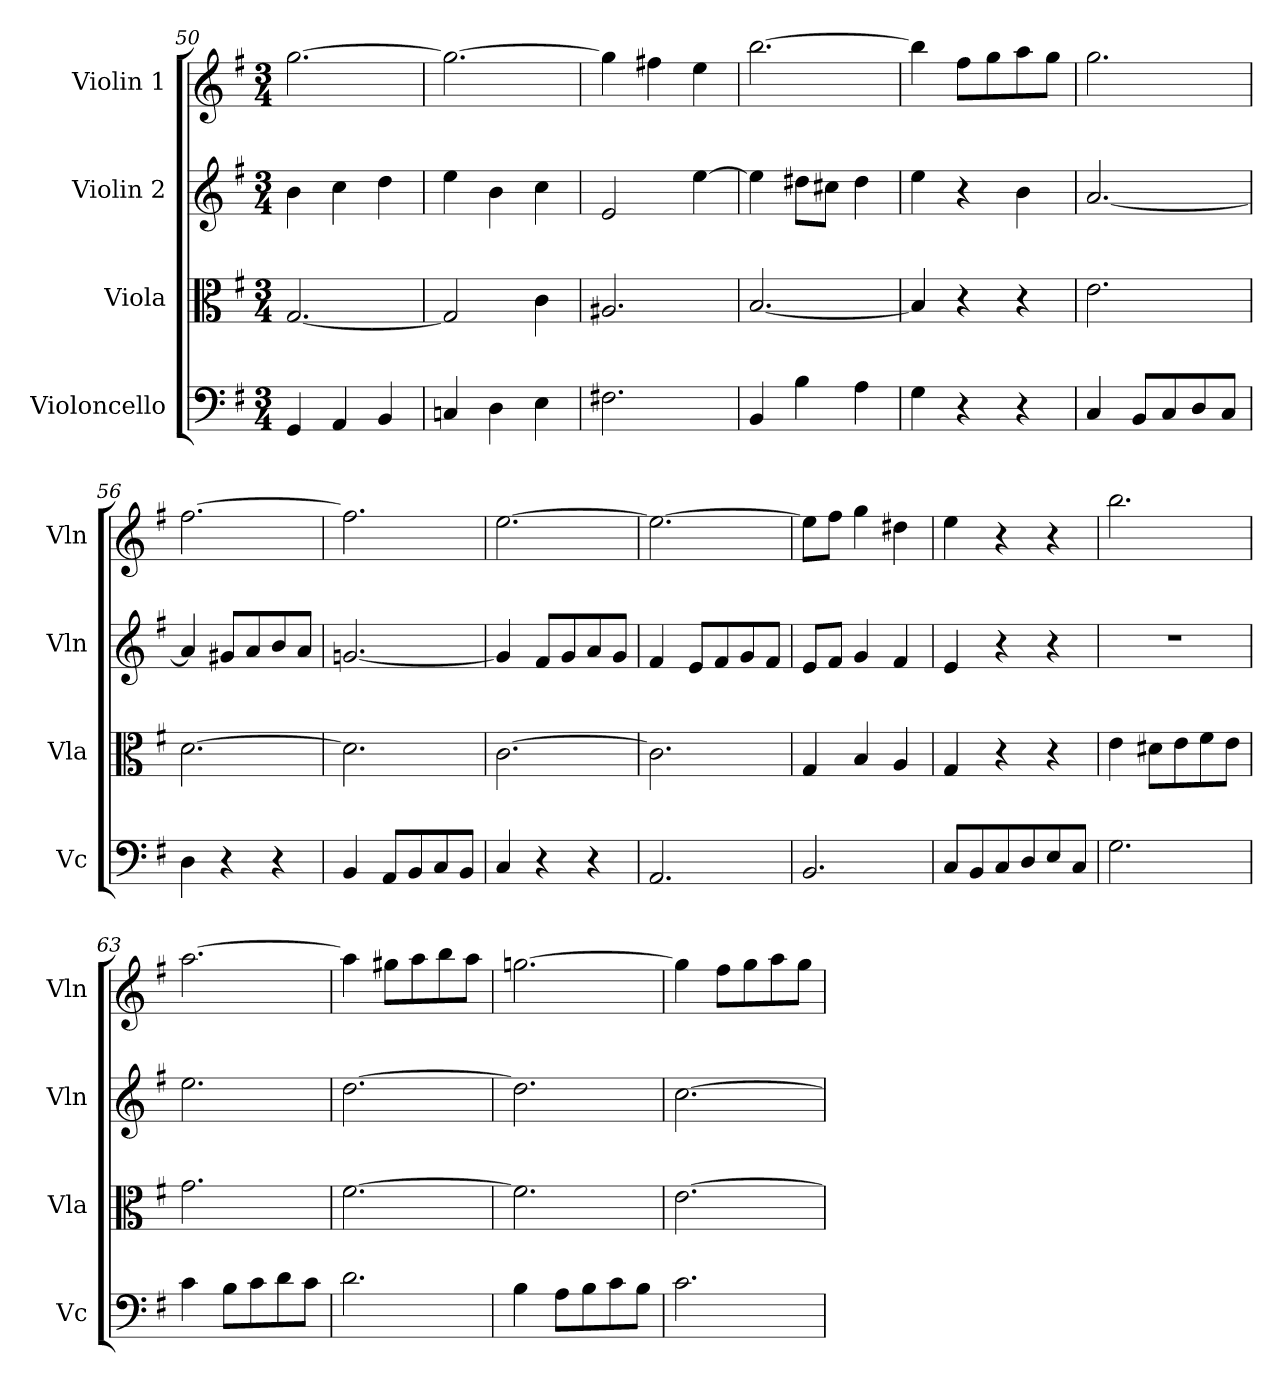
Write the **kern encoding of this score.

**kern	**kern	**kern	**kern
*part4	*part3	*part2	*part1
*staff4	*staff3	*staff2	*staff1
*I"Violoncello	*I"Viola	*I"Violin 2	*I"Violin 1
*I'Vc	*I'Vla	*I'Vln	*I'Vln
!!LO:LB:g=z
*clefF4	*clefC3	*clefG2	*clefG2
*k[f#]	*k[f#]	*k[f#]	*k[f#]
*M3/4	*M3/4	*M3/4	*M3/4
=50	=50	=50	=50
4GG/	[2.G/	4b\	[2.gg\
4AA/	.	4cc\	.
4BB/	.	4dd\	.
=51	=51	=51	=51
4Cn/	2G/]	4ee\	2.gg\_
4D\	.	4b\	.
4E\	4c\	4cc\	.
=52	=52	=52	=52
2.F#X\	2.A#X/	2e/	4gg\]
.	.	.	4ff#X\
.	.	[4ee\	4ee\
=53	=53	=53	=53
4BB/	[2.B/	4ee\]	[2.bb\
4B\	.	8dd#X\L	.
.	.	8cc#X\J	.
4A\	.	4dd#\	.
=54	=54	=54	=54
4G\	4B/]	4ee\	4bb\]
4r	4r	4r	8ff#\L
.	.	.	8gg\
4r	4r	4b\	8aa\
.	.	.	8gg\J
=55	=55	=55	=55
4C/	2.e\	[2.a/	2.gg\
8BB/L	.	.	.
8C/	.	.	.
8D/	.	.	.
8C/J	.	.	.
=56	=56	=56	=56
4D\	[2.d\	4a/]	[2.ff#\
4r	.	8g#X/L	.
.	.	8a/	.
4r	.	8b/	.
.	.	8a/J	.
=57	=57	=57	=57
4BB/	2.d\]	[2.gn/	2.ff#\]
8AA/L	.	.	.
8BB/	.	.	.
8C/	.	.	.
8BB/J	.	.	.
=58	=58	=58	=58
4C/	[2.c\	4g/]	[2.ee\
4r	.	8f#/L	.
.	.	8g/	.
4r	.	8a/	.
.	.	8g/J	.
!!LO:LB:g=z
=59	=59	=59	=59
2.AA/	2.c\]	4f#/	2.ee\_
.	.	8e/L	.
.	.	8f#/	.
.	.	8g/	.
.	.	8f#/J	.
!!LO:LB:g=z
=60	=60	=60	=60
2.BB/	4G/	8e/L	8ee\L]
.	.	8f#/J	8ff#\J
.	4B/	4g/	4gg\
.	4A/	4f#/	4dd#X\
=61	=61	=61	=61
8C/L	4G/	4e/	4ee\
8BB/	.	.	.
8C/	4r	4r	4r
8D/	.	.	.
8E/	4r	4r	4r
8C/J	.	.	.
=62	=62	=62	=62
2.G\	4e\	2.r	2.bb\
.	8d#X\L	.	.
.	8e\	.	.
.	8f#\	.	.
.	8e\J	.	.
=63	=63	=63	=63
4c\	2.g\	2.ee\	[2.aa\
8B\L	.	.	.
8c\	.	.	.
8d\	.	.	.
8c\J	.	.	.
=64	=64	=64	=64
2.d\	[2.f#\	[2.dd\	4aa\]
.	.	.	8gg#X\L
.	.	.	8aa\
.	.	.	8bb\
.	.	.	8aa\J
=65	=65	=65	=65
4B\	2.f#\]	2.dd\]	[2.ggn\
8A\L	.	.	.
8B\	.	.	.
8c\	.	.	.
8B\J	.	.	.
=66	=66	=66	=66
2.c\	[2.e\	[2.cc\	4gg\]
.	.	.	8ff#\L
.	.	.	8gg\
.	.	.	8aa\
.	.	.	8gg\J
=	=	=	=
*-	*-	*-	*-
